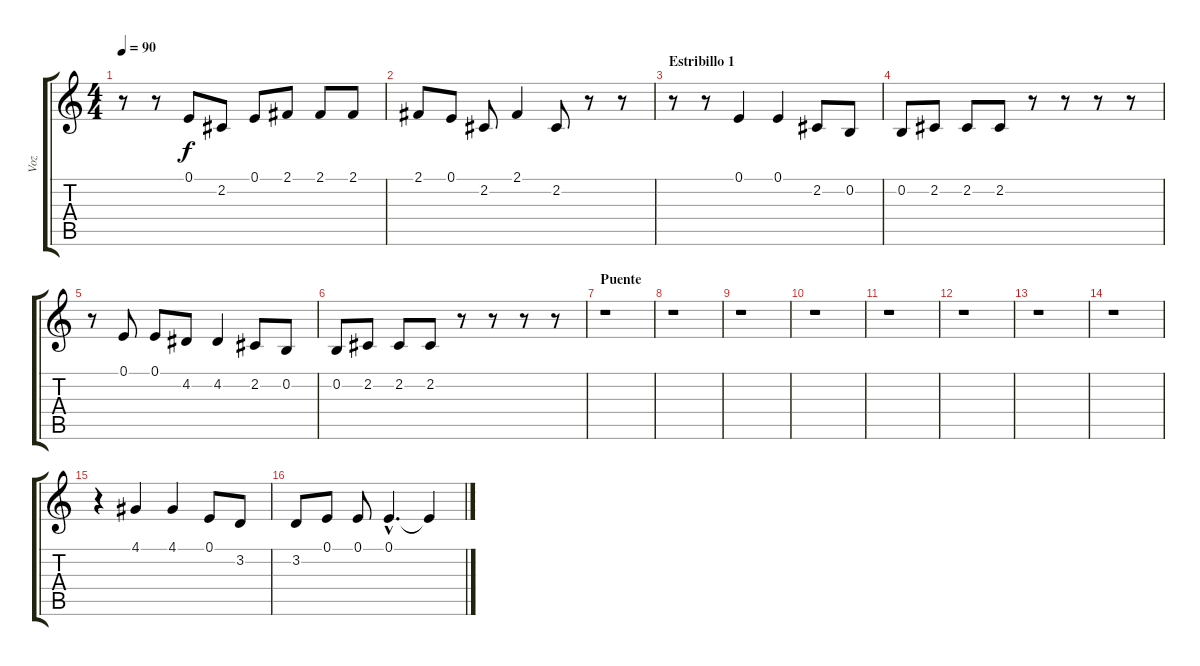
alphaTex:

\track ("Voz" "Voz") {instrument acousticgrandpiano}
\staff {score tabs}
\tuning (E4 B3 G3 D3 A2 E2) {hide}
\ts (4 4)
\tempo 90
\clef g2
\ks c
r.8{dy f} r.8 0.1.8 2.2.8 0.1.8 2.1.8 2.1.8 2.1.8 |
2.1.8 0.1.8 2.2.8 2.1.4 2.2.8 r.8 r.8 |
\section ("" "Estribillo 1")
r.8 r.8 0.1.4 0.1.4 2.2.8 0.2.8 |
0.2.8 2.2.8 2.2.8 2.2.8 r.8 r.8 r.8 r.8 |
r.8 0.1.8 0.1.8 4.2.8 4.2.4 2.2.8 0.2.8 |
0.2.8 2.2.8 2.2.8 2.2.8 r.8 r.8 r.8 r.8 |
\section ("" "Puente")
r.1 |
r.1 |
r.1 |
r.1 |
r.1 |
r.1 |
r.1 |
r.1 |
r.4 4.1.4 4.1.4 0.1.8 3.2.8 |
3.2.8 0.1.8 0.1.8 0.1{hac}.4{d} 0.1{t}.4
